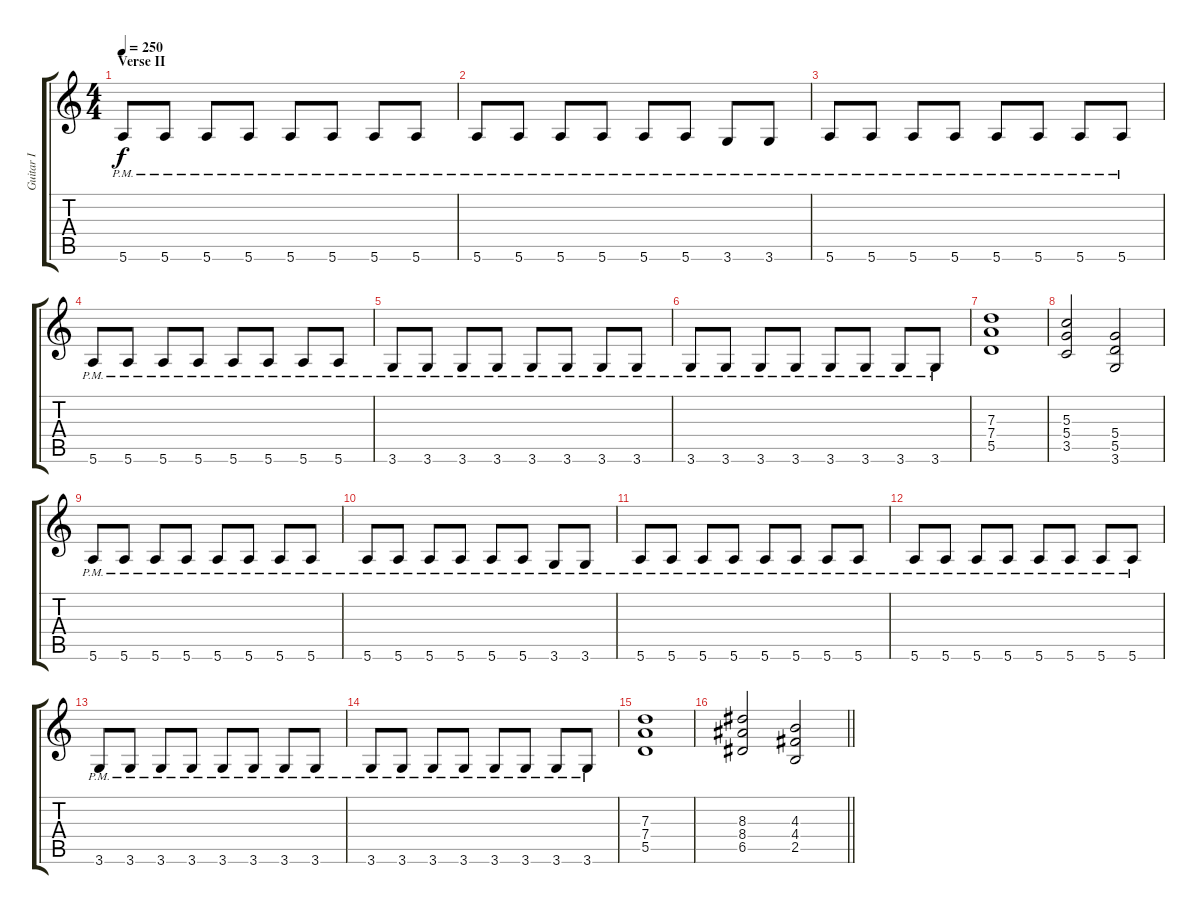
\track ("Guitar I" "Guitar I") {instrument overdrivenguitar}
\staff {score tabs}
\tuning (E4 B3 G3 D3 A2 E2) {hide}
\ts (4 4)
\section ("" "Verse II")
\tempo 250
\clef g2
\ks c
5.6{pm}.8{dy f} 5.6{pm}.8 5.6{pm}.8 5.6{pm}.8 5.6{pm}.8 5.6{pm}.8 5.6{pm}.8 5.6{pm}.8 |
5.6{pm}.8 5.6{pm}.8 5.6{pm}.8 5.6{pm}.8 5.6{pm}.8 5.6{pm}.8 3.6{pm}.8 3.6{pm}.8 |
5.6{pm}.8 5.6{pm}.8 5.6{pm}.8 5.6{pm}.8 5.6{pm}.8 5.6{pm}.8 5.6{pm}.8 5.6{pm}.8 |
5.6{pm}.8 5.6{pm}.8 5.6{pm}.8 5.6{pm}.8 5.6{pm}.8 5.6{pm}.8 5.6{pm}.8 5.6{pm}.8 |
3.6{pm}.8 3.6{pm}.8 3.6{pm}.8 3.6{pm}.8 3.6{pm}.8 3.6{pm}.8 3.6{pm}.8 3.6{pm}.8 |
3.6{pm}.8 3.6{pm}.8 3.6{pm}.8 3.6{pm}.8 3.6{pm}.8 3.6{pm}.8 3.6{pm}.8 3.6{pm}.8 |
(7.3 7.4 5.5).1 |
(5.3 5.4 3.5).2 (5.4 5.5 3.6).2 |
5.6{pm}.8 5.6{pm}.8 5.6{pm}.8 5.6{pm}.8 5.6{pm}.8 5.6{pm}.8 5.6{pm}.8 5.6{pm}.8 |
5.6{pm}.8 5.6{pm}.8 5.6{pm}.8 5.6{pm}.8 5.6{pm}.8 5.6{pm}.8 3.6{pm}.8 3.6{pm}.8 |
5.6{pm}.8 5.6{pm}.8 5.6{pm}.8 5.6{pm}.8 5.6{pm}.8 5.6{pm}.8 5.6{pm}.8 5.6{pm}.8 |
5.6{pm}.8 5.6{pm}.8 5.6{pm}.8 5.6{pm}.8 5.6{pm}.8 5.6{pm}.8 5.6{pm}.8 5.6{pm}.8 |
3.6{pm}.8 3.6{pm}.8 3.6{pm}.8 3.6{pm}.8 3.6{pm}.8 3.6{pm}.8 3.6{pm}.8 3.6{pm}.8 |
3.6{pm}.8 3.6{pm}.8 3.6{pm}.8 3.6{pm}.8 3.6{pm}.8 3.6{pm}.8 3.6{pm}.8 3.6{pm}.8 |
(7.3 7.4 5.5).1 |
\barLineRight lightlight
(8.3 8.4 6.5).2 (4.3 4.4 2.5).2
